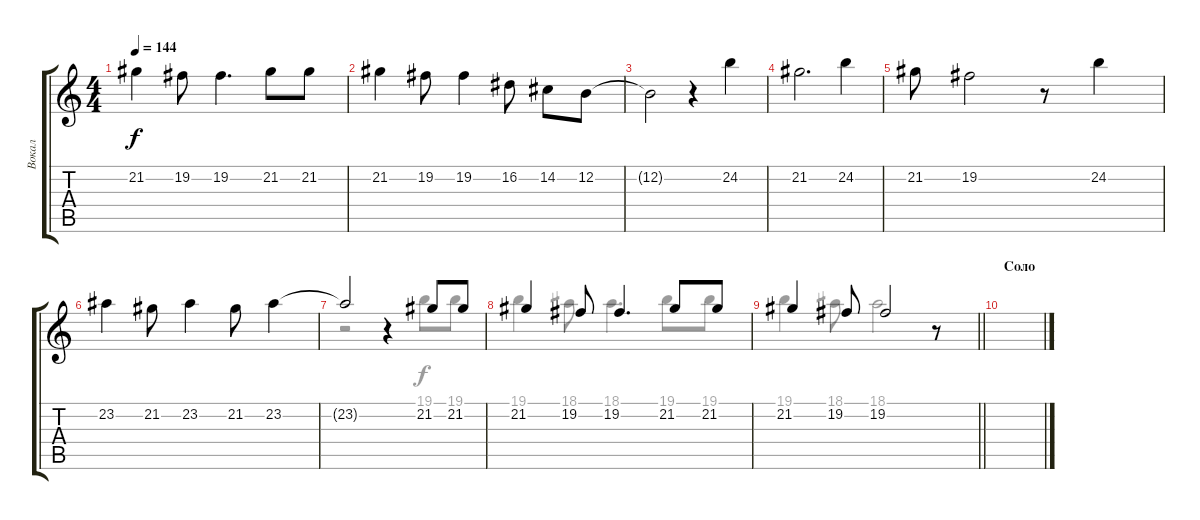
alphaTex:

\track ("Вокал" "Вокал") {instrument tremolostrings}
\staff {score tabs}
\tuning (E4 B3 G3 D3 A2 E2) {hide}
\voice
\ts (4 4)
\tempo 144
\clef g2
\ks c
21.2.4{dy f} 19.2.8 19.2.4{d} 21.2.8 21.2.8 |
21.2.4 19.2.8 19.2.4 16.2.8 14.2.8 12.2.8 |
12.2{t}.2 r.4 24.2.4 |
21.2.2{d} 24.2.4 |
21.2.8 19.2.2 r.8 24.2.4 |
23.2.4 21.2.8 23.2.4 21.2.8 23.2.4 |
23.2{t}.2 r.4 21.2.8 21.2.8 |
21.2.4 19.2.8 19.2.4{d} 21.2.8 21.2.8 |
\barLineRight lightlight
21.2.4 19.2.8 19.2.2 r.8 |
\section ("" "Соло")
|
|
|
|
|
|
\voice
\clef g2
\ottava regular
\simile none
\ks c
|
|
|
|
|
|
r.2 r.4 19.1.8 19.1.8 |
19.1.4 18.1.8 18.1.4{d} 19.1.8 19.1.8 |
\barLineRight lightlight
19.1.4 18.1.8 18.1.2 r.8 |
|
|
|
|
|
|
